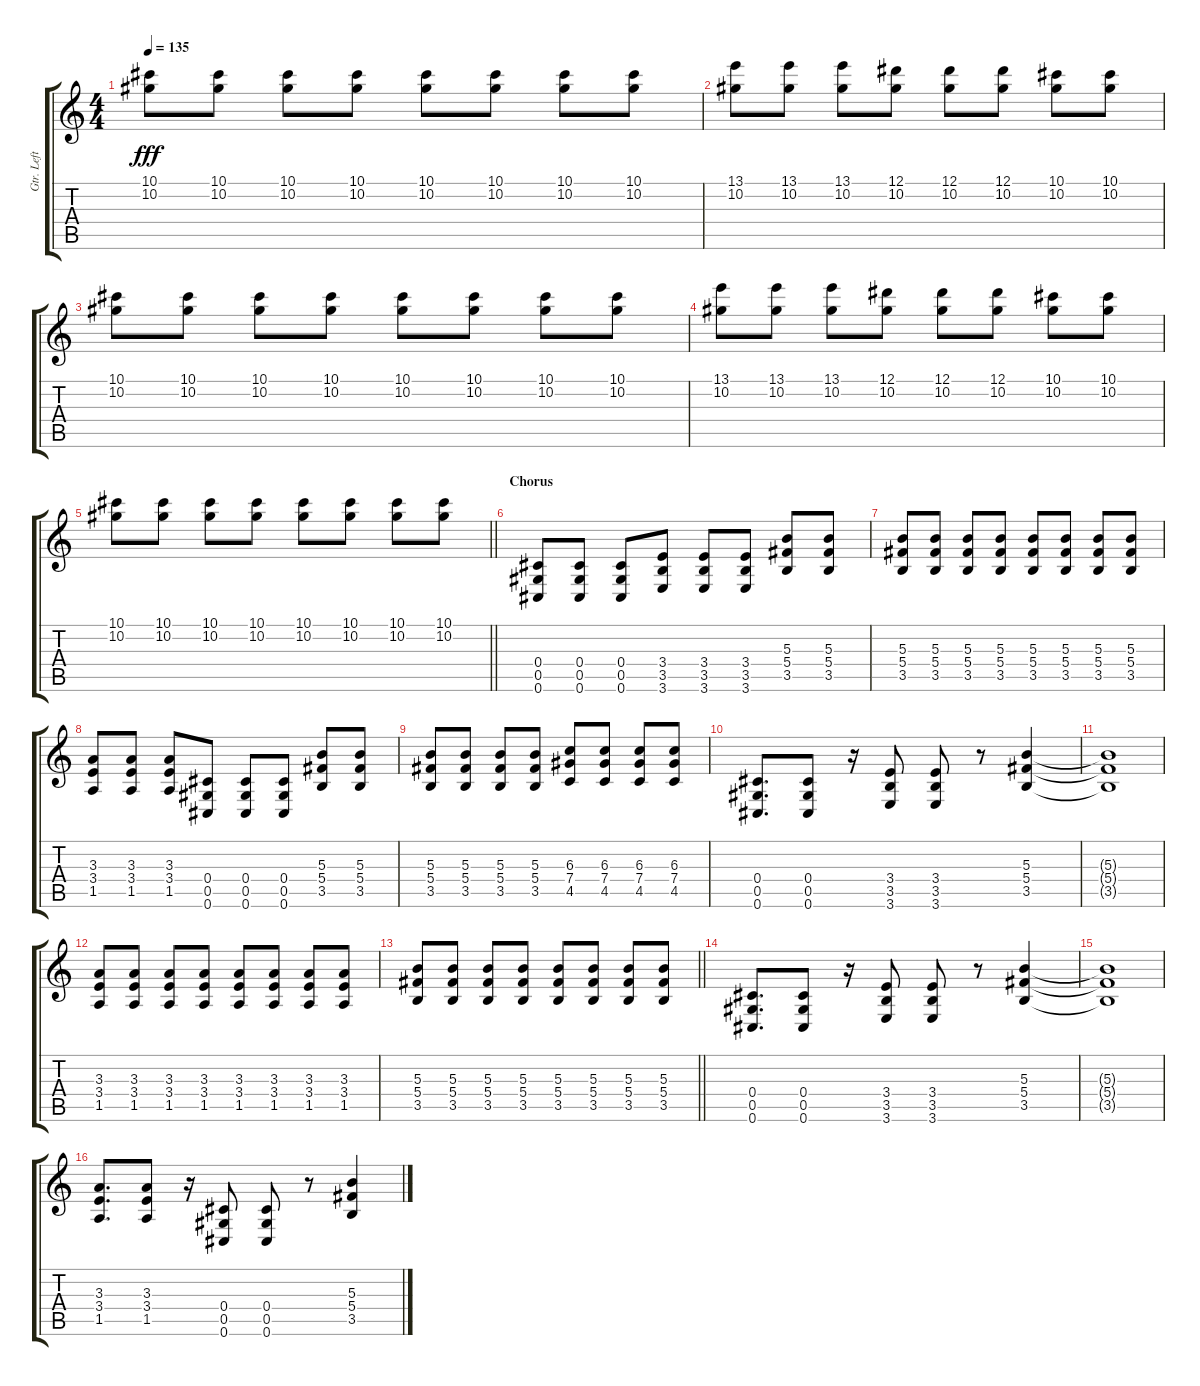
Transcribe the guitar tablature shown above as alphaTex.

\track ("Gtr. Left" "Gtr. Left") {instrument electricguitarjazz}
\staff {score tabs}
\tuning (Eb4 Bb3 Gb3 Db3 Ab2 Db2) {hide}
\ts (4 4)
\tempo 135
\clef g2
\ks c
(10.1 10.2).8{dy fff} (10.1 10.2).8 (10.1 10.2).8 (10.1 10.2).8 (10.1 10.2).8 (10.1 10.2).8 (10.1 10.2).8 (10.1 10.2).8 |
(13.1 10.2).8 (13.1 10.2).8 (13.1 10.2).8 (12.1 10.2).8 (12.1 10.2).8 (12.1 10.2).8 (10.1 10.2).8 (10.1 10.2).8 |
(10.1 10.2).8 (10.1 10.2).8 (10.1 10.2).8 (10.1 10.2).8 (10.1 10.2).8 (10.1 10.2).8 (10.1 10.2).8 (10.1 10.2).8 |
(13.1 10.2).8 (13.1 10.2).8 (13.1 10.2).8 (12.1 10.2).8 (12.1 10.2).8 (12.1 10.2).8 (10.1 10.2).8 (10.1 10.2).8 |
\barLineRight lightlight
(10.1 10.2).8 (10.1 10.2).8 (10.1 10.2).8 (10.1 10.2).8 (10.1 10.2).8 (10.1 10.2).8 (10.1 10.2).8 (10.1 10.2).8 |
\section ("" "Chorus")
(0.4 0.5 0.6).8 (0.4 0.5 0.6).8 (0.4 0.5 0.6).8 (3.4 3.5 3.6).8 (3.4 3.5 3.6).8 (3.4 3.5 3.6).8 (5.3 5.4 3.5).8 (5.3 5.4 3.5).8 |
(5.3 5.4 3.5).8 (5.3 5.4 3.5).8 (5.3 5.4 3.5).8 (5.3 5.4 3.5).8 (5.3 5.4 3.5).8 (5.3 5.4 3.5).8 (5.3 5.4 3.5).8 (5.3 5.4 3.5).8 |
(3.3 3.4 1.5).8 (3.3 3.4 1.5).8 (3.3 3.4 1.5).8 (0.4 0.5 0.6).8 (0.4 0.5 0.6).8 (0.4 0.5 0.6).8 (5.3 5.4 3.5).8 (5.3 5.4 3.5).8 |
(5.3 5.4 3.5).8 (5.3 5.4 3.5).8 (5.3 5.4 3.5).8 (5.3 5.4 3.5).8 (6.3 7.4 4.5).8 (6.3 7.4 4.5).8 (6.3 7.4 4.5).8 (6.3 7.4 4.5).8 |
(0.4 0.5 0.6).8{d} (0.4 0.5 0.6).8 r.16 (3.4 3.5 3.6).8 (3.4 3.5 3.6).8 r.8 (5.3 5.4 3.5).4 |
(5.3{t} 5.4{t} 3.5{t}).1 |
(3.3 3.4 1.5).8 (3.3 3.4 1.5).8 (3.3 3.4 1.5).8 (3.3 3.4 1.5).8 (3.3 3.4 1.5).8 (3.3 3.4 1.5).8 (3.3 3.4 1.5).8 (3.3 3.4 1.5).8 |
\barLineRight lightlight
(5.3 5.4 3.5).8 (5.3 5.4 3.5).8 (5.3 5.4 3.5).8 (5.3 5.4 3.5).8 (5.3 5.4 3.5).8 (5.3 5.4 3.5).8 (5.3 5.4 3.5).8 (5.3 5.4 3.5).8 |
(0.4 0.5 0.6).8{d} (0.4 0.5 0.6).8 r.16 (3.4 3.5 3.6).8 (3.4 3.5 3.6).8 r.8 (5.3 5.4 3.5).4 |
(5.3{t} 5.4{t} 3.5{t}).1 |
(3.3 3.4 1.5).8{d} (3.3 3.4 1.5).8 r.16 (0.4 0.5 0.6).8 (0.4 0.5 0.6).8 r.8 (5.3 5.4 3.5).4
